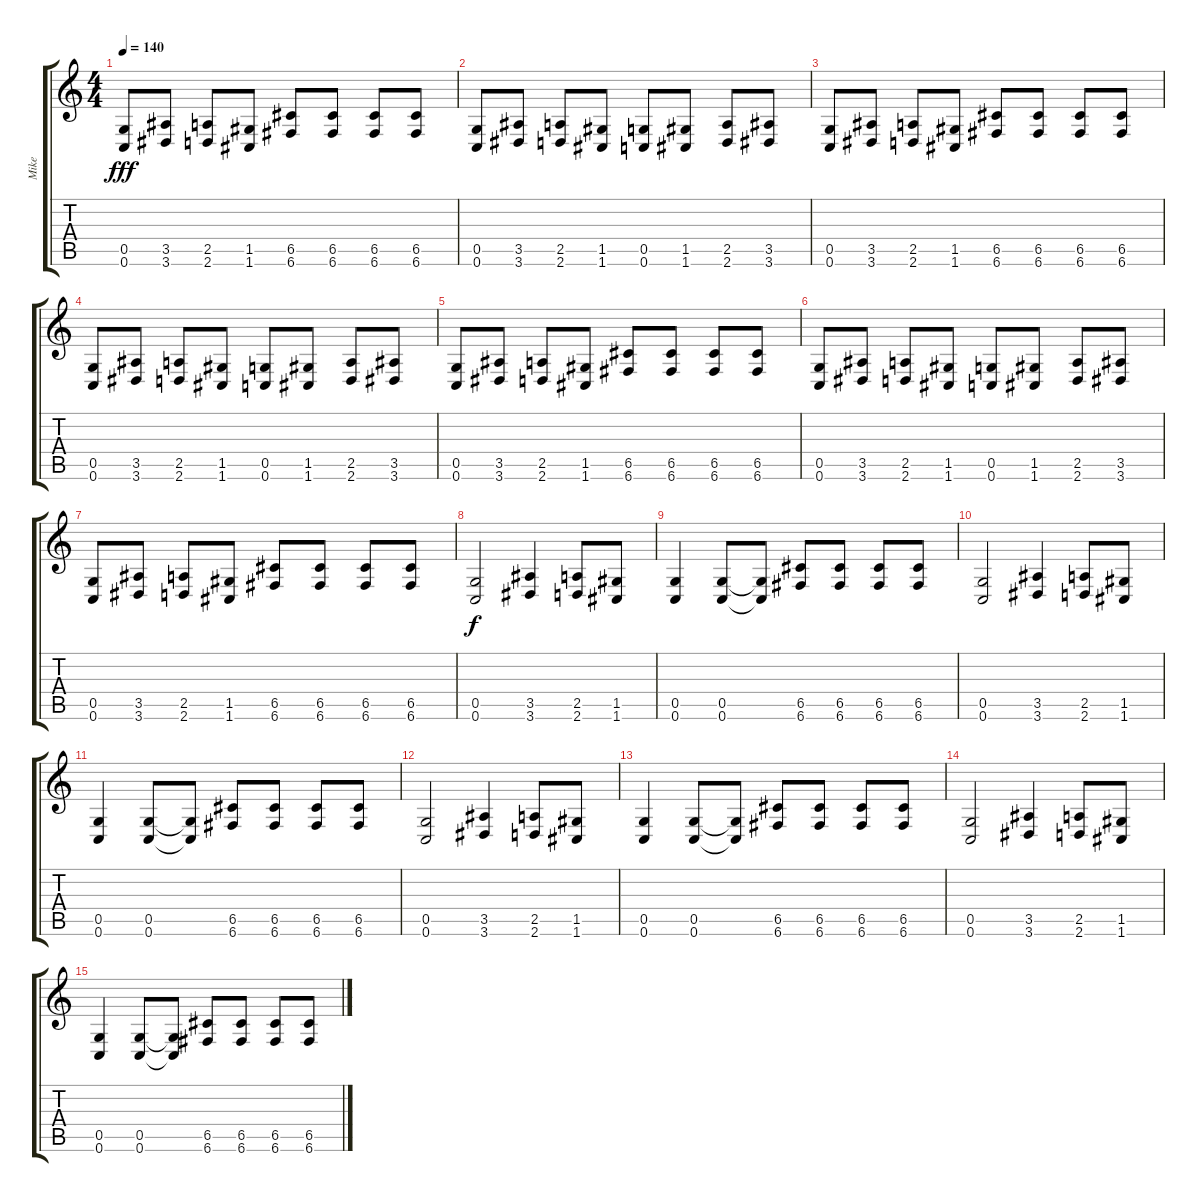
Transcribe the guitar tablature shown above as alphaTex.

\track ("Mike" "Mike") {instrument distortionguitar}
\staff {score tabs}
\tuning (D4 A3 F3 C3 G2 C2) {hide}
\ts (4 4)
\tempo 140
\clef g2
\ks c
(0.5 0.6).8{dy fff} (3.5 3.6).8 (2.5 2.6).8 (1.5 1.6).8 (6.5 6.6).8 (6.5 6.6).8 (6.5 6.6).8 (6.5 6.6).8 |
(0.5 0.6).8 (3.5 3.6).8 (2.5 2.6).8 (1.5 1.6).8 (0.5 0.6).8 (1.5 1.6).8 (2.5 2.6).8 (3.5 3.6).8 |
(0.5 0.6).8 (3.5 3.6).8 (2.5 2.6).8 (1.5 1.6).8 (6.5 6.6).8 (6.5 6.6).8 (6.5 6.6).8 (6.5 6.6).8 |
(0.5 0.6).8 (3.5 3.6).8 (2.5 2.6).8 (1.5 1.6).8 (0.5 0.6).8 (1.5 1.6).8 (2.5 2.6).8 (3.5 3.6).8 |
(0.5 0.6).8 (3.5 3.6).8 (2.5 2.6).8 (1.5 1.6).8 (6.5 6.6).8 (6.5 6.6).8 (6.5 6.6).8 (6.5 6.6).8 |
(0.5 0.6).8 (3.5 3.6).8 (2.5 2.6).8 (1.5 1.6).8 (0.5 0.6).8 (1.5 1.6).8 (2.5 2.6).8 (3.5 3.6).8 |
(0.5 0.6).8 (3.5 3.6).8 (2.5 2.6).8 (1.5 1.6).8 (6.5 6.6).8 (6.5 6.6).8 (6.5 6.6).8 (6.5 6.6).8 |
(0.5 0.6).2{dy f} (3.5 3.6).4 (2.5 2.6).8 (1.5 1.6).8 |
(0.5 0.6).4 (0.5 0.6).8 (0.5{t} 0.6{t}).8 (6.5 6.6).8 (6.5 6.6).8 (6.5 6.6).8 (6.5 6.6).8 |
(0.5 0.6).2 (3.5 3.6).4 (2.5 2.6).8 (1.5 1.6).8 |
(0.5 0.6).4 (0.5 0.6).8 (0.5{t} 0.6{t}).8 (6.5 6.6).8 (6.5 6.6).8 (6.5 6.6).8 (6.5 6.6).8 |
(0.5 0.6).2 (3.5 3.6).4 (2.5 2.6).8 (1.5 1.6).8 |
(0.5 0.6).4 (0.5 0.6).8 (0.5{t} 0.6{t}).8 (6.5 6.6).8 (6.5 6.6).8 (6.5 6.6).8 (6.5 6.6).8 |
(0.5 0.6).2 (3.5 3.6).4 (2.5 2.6).8 (1.5 1.6).8 |
(0.5 0.6).4 (0.5 0.6).8 (0.5{t} 0.6{t}).8 (6.5 6.6).8 (6.5 6.6).8 (6.5 6.6).8 (6.5 6.6).8
